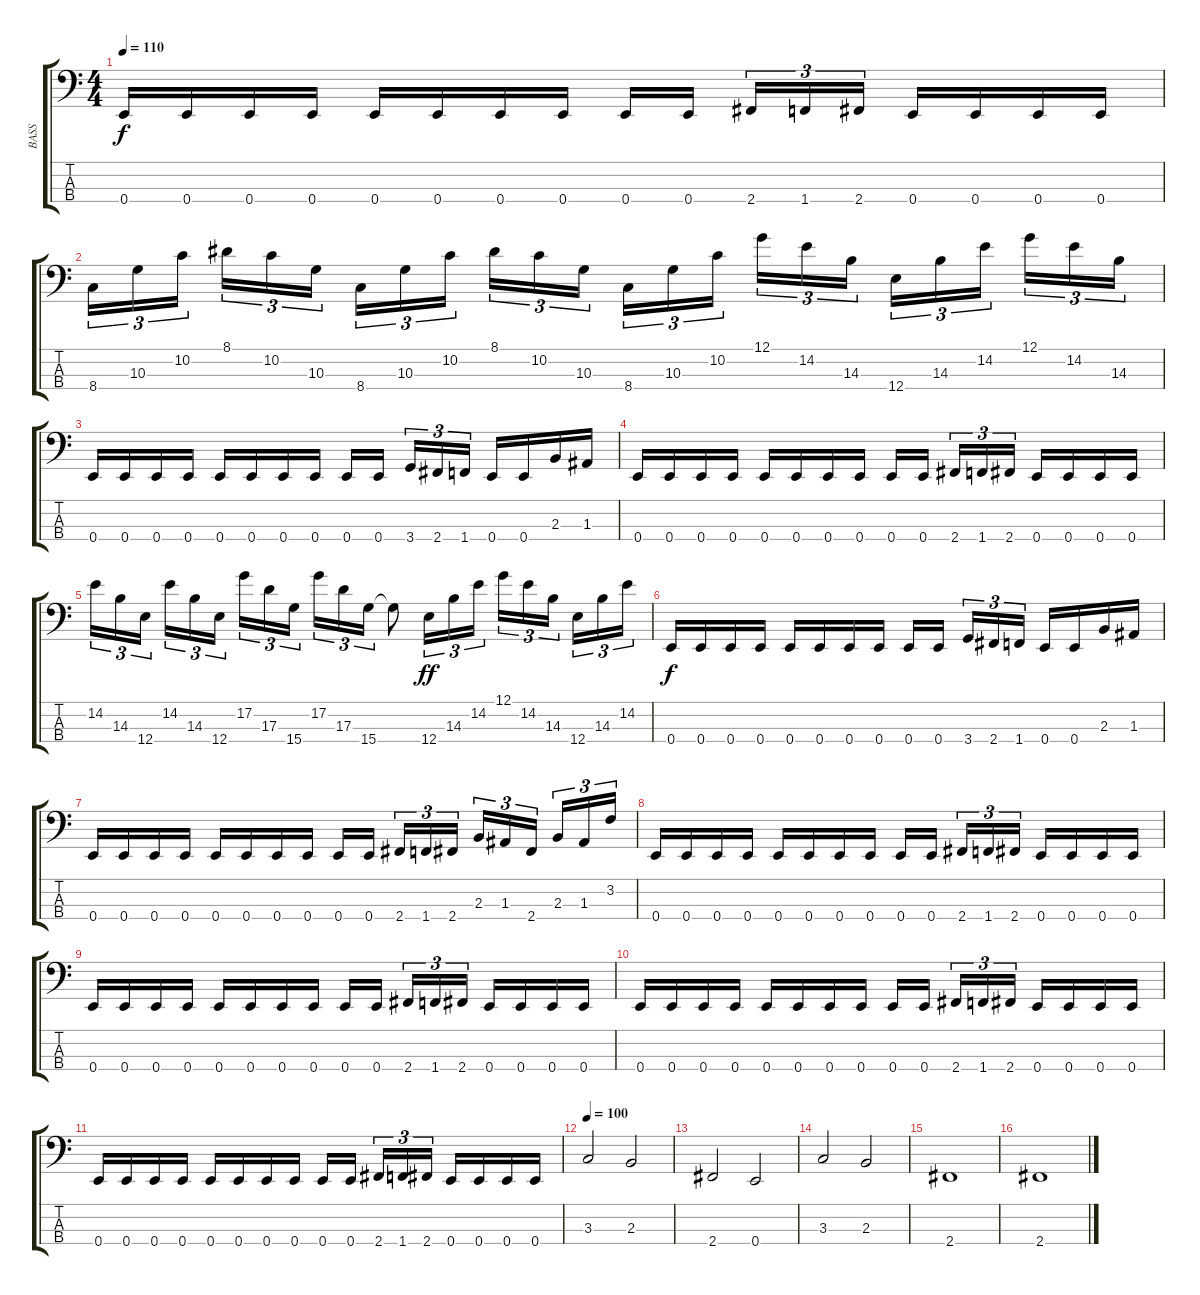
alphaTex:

\track ("BASS" "BASS") {instrument electricbassfinger}
\staff {score tabs}
\tuning (G2 D2 A1 E1) {hide}
\ts (4 4)
\tempo 110
\clef f4
\ks c
0.4.16{dy f} 0.4.16 0.4.16 0.4.16 0.4.16 0.4.16 0.4.16 0.4.16 0.4.16 0.4.16 2.4.16{tu (3 2)} 1.4.16{tu (3 2)} 2.4.16{tu (3 2)} 0.4.16 0.4.16 0.4.16 0.4.16 |
8.4.16{tu (3 2)} 10.3.16{tu (3 2)} 10.2.16{tu (3 2)} 8.1.16{tu (3 2)} 10.2.16{tu (3 2)} 10.3.16{tu (3 2)} 8.4.16{tu (3 2)} 10.3.16{tu (3 2)} 10.2.16{tu (3 2)} 8.1.16{tu (3 2)} 10.2.16{tu (3 2)} 10.3.16{tu (3 2)} 8.4.16{tu (3 2)} 10.3.16{tu (3 2)} 10.2.16{tu (3 2)} 12.1.16{tu (3 2)} 14.2.16{tu (3 2)} 14.3.16{tu (3 2)} 12.4.16{tu (3 2)} 14.3.16{tu (3 2)} 14.2.16{tu (3 2)} 12.1.16{tu (3 2)} 14.2.16{tu (3 2)} 14.3.16{tu (3 2)} |
0.4.16 0.4.16 0.4.16 0.4.16 0.4.16 0.4.16 0.4.16 0.4.16 0.4.16 0.4.16 3.4.16{tu (3 2)} 2.4.16{tu (3 2)} 1.4.16{tu (3 2)} 0.4.16 0.4.16 2.3.16 1.3.16 |
0.4.16 0.4.16 0.4.16 0.4.16 0.4.16 0.4.16 0.4.16 0.4.16 0.4.16 0.4.16 2.4.16{tu (3 2)} 1.4.16{tu (3 2)} 2.4.16{tu (3 2)} 0.4.16 0.4.16 0.4.16 0.4.16 |
14.2.16{tu (3 2)} 14.3.16{tu (3 2)} 12.4.16{tu (3 2)} 14.2.16{tu (3 2)} 14.3.16{tu (3 2)} 12.4.16{tu (3 2)} 17.2.16{tu (3 2)} 17.3.16{tu (3 2)} 15.4.16{tu (3 2)} 17.2.16{tu (3 2)} 17.3.16{tu (3 2)} 15.4.16{tu (3 2)} 15.4{t}.8 12.4.16{tu (3 2) dy ff} 14.3.16{tu (3 2)} 14.2.16{tu (3 2)} 12.1.16{tu (3 2)} 14.2.16{tu (3 2)} 14.3.16{tu (3 2)} 12.4.16{tu (3 2)} 14.3.16{tu (3 2)} 14.2.16{tu (3 2)} |
0.4.16{dy f} 0.4.16 0.4.16 0.4.16 0.4.16 0.4.16 0.4.16 0.4.16 0.4.16 0.4.16 3.4.16{tu (3 2)} 2.4.16{tu (3 2)} 1.4.16{tu (3 2)} 0.4.16 0.4.16 2.3.16 1.3.16 |
0.4.16 0.4.16 0.4.16 0.4.16 0.4.16 0.4.16 0.4.16 0.4.16 0.4.16 0.4.16 2.4.16{tu (3 2)} 1.4.16{tu (3 2)} 2.4.16{tu (3 2)} 2.3.16{tu (3 2)} 1.3.16{tu (3 2)} 2.4.16{tu (3 2)} 2.3.16{tu (3 2)} 1.3.16{tu (3 2)} 3.2.16{tu (3 2)} |
0.4.16 0.4.16 0.4.16 0.4.16 0.4.16 0.4.16 0.4.16 0.4.16 0.4.16 0.4.16 2.4.16{tu (3 2)} 1.4.16{tu (3 2)} 2.4.16{tu (3 2)} 0.4.16 0.4.16 0.4.16 0.4.16 |
0.4.16 0.4.16 0.4.16 0.4.16 0.4.16 0.4.16 0.4.16 0.4.16 0.4.16 0.4.16 2.4.16{tu (3 2)} 1.4.16{tu (3 2)} 2.4.16{tu (3 2)} 0.4.16 0.4.16 0.4.16 0.4.16 |
0.4.16 0.4.16 0.4.16 0.4.16 0.4.16 0.4.16 0.4.16 0.4.16 0.4.16 0.4.16 2.4.16{tu (3 2)} 1.4.16{tu (3 2)} 2.4.16{tu (3 2)} 0.4.16 0.4.16 0.4.16 0.4.16 |
0.4.16 0.4.16 0.4.16 0.4.16 0.4.16 0.4.16 0.4.16 0.4.16 0.4.16 0.4.16 2.4.16{tu (3 2)} 1.4.16{tu (3 2)} 2.4.16{tu (3 2)} 0.4.16 0.4.16 0.4.16 0.4.16 |
\tempo 100
3.3.2 2.3.2 |
2.4.2 0.4.2 |
3.3.2 2.3.2 |
2.4.1 |
2.4.1
